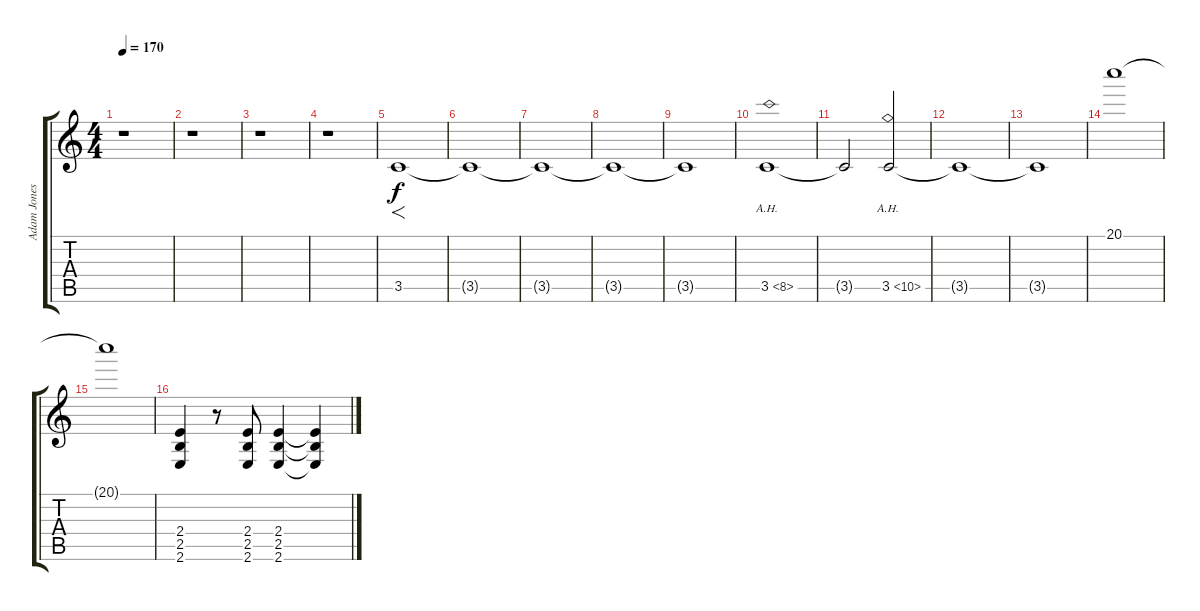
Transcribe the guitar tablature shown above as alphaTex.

\track ("Adam Jones" "Adam Jones") {instrument distortionguitar}
\staff {score tabs}
\tuning (E4 B3 G3 D3 A2 D2) {hide}
\ts (4 4)
\tempo 170
\clef g2
\ks c
r.1{txt "" dy f instrument distortionguitar} |
r.1 |
r.1 |
r.1 |
3.5.1{f volume 5} |
3.5{t}.1{volume 6} |
3.5{t}.1{volume 7} |
3.5{t}.1{volume 8} |
3.5{t}.1{volume 8} |
3.5{ah 5}.1{volume 9} |
3.5{t}.2 3.5{ah 7}.2{volume 11} |
3.5{t}.1 |
3.5{t}.1 |
20.1.1{volume 14} |
20.1{t}.1{volume 15} |
(2.4 2.5 2.6).4{volume 16} r.8 (2.4 2.5 2.6).8 (2.4 2.5 2.6).4 (2.4{t} 2.5{t} 2.6{t}).4
